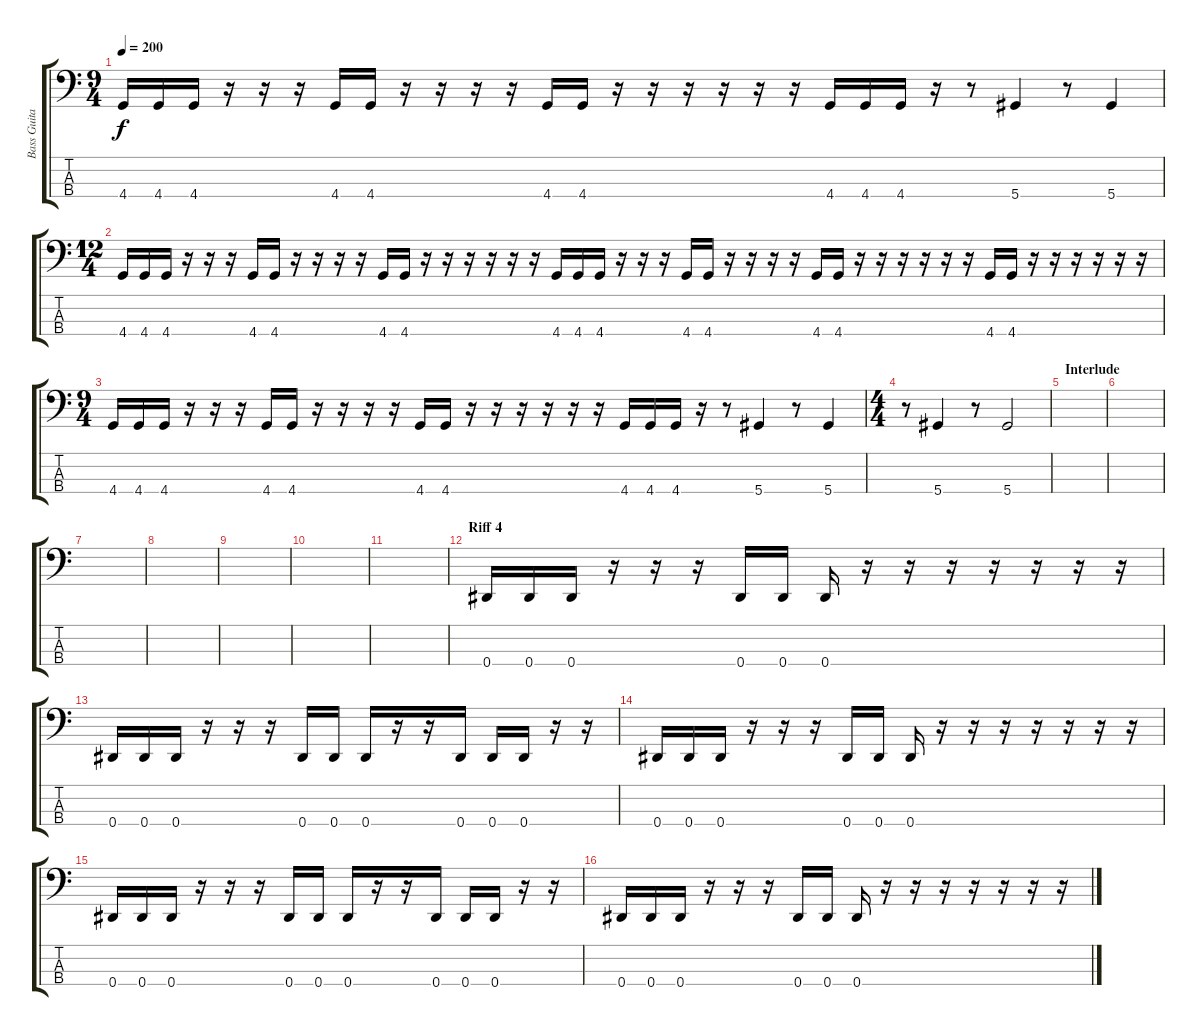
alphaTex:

\track ("Bass Guitar" "Bass Guita") {instrument electricbasspick}
\staff {score tabs}
\tuning (Gb2 Db2 Ab1 Eb1) {hide}
\ts (9 4)
\tempo 200
\clef f4
\ks c
4.4.16{dy f} 4.4.16 4.4.16 r.16 r.16 r.16 4.4.16 4.4.16 r.16 r.16 r.16 r.16 4.4.16 4.4.16 r.16 r.16 r.16 r.16 r.16 r.16 4.4.16 4.4.16 4.4.16 r.16 r.8 5.4.4 r.8 5.4.4 |
\ts (12 4)
4.4.16 4.4.16 4.4.16 r.16 r.16 r.16 4.4.16 4.4.16 r.16 r.16 r.16 r.16 4.4.16 4.4.16 r.16 r.16 r.16 r.16 r.16 r.16 4.4.16 4.4.16 4.4.16 r.16 r.16 r.16 4.4.16 4.4.16 r.16 r.16 r.16 r.16 4.4.16 4.4.16 r.16 r.16 r.16 r.16 r.16 r.16 4.4.16 4.4.16 r.16 r.16 r.16 r.16 r.16 r.16 |
\ts (9 4)
4.4.16 4.4.16 4.4.16 r.16 r.16 r.16 4.4.16 4.4.16 r.16 r.16 r.16 r.16 4.4.16 4.4.16 r.16 r.16 r.16 r.16 r.16 r.16 4.4.16 4.4.16 4.4.16 r.16 r.8 5.4.4 r.8 5.4.4 |
\ts (4 4)
r.8 5.4.4 r.8 5.4.2 |
\section ("" "Interlude")
|
|
|
|
|
|
|
\section ("" "Riff 4")
0.4.16 0.4.16 0.4.16 r.16 r.16 r.16 0.4.16 0.4.16 0.4.16 r.16 r.16 r.16 r.16 r.16 r.16 r.16 |
0.4.16 0.4.16 0.4.16 r.16 r.16 r.16 0.4.16 0.4.16 0.4.16 r.16 r.16 0.4.16 0.4.16 0.4.16 r.16 r.16 |
0.4.16 0.4.16 0.4.16 r.16 r.16 r.16 0.4.16 0.4.16 0.4.16 r.16 r.16 r.16 r.16 r.16 r.16 r.16 |
0.4.16 0.4.16 0.4.16 r.16 r.16 r.16 0.4.16 0.4.16 0.4.16 r.16 r.16 0.4.16 0.4.16 0.4.16 r.16 r.16 |
0.4.16 0.4.16 0.4.16 r.16 r.16 r.16 0.4.16 0.4.16 0.4.16 r.16 r.16 r.16 r.16 r.16 r.16 r.16
